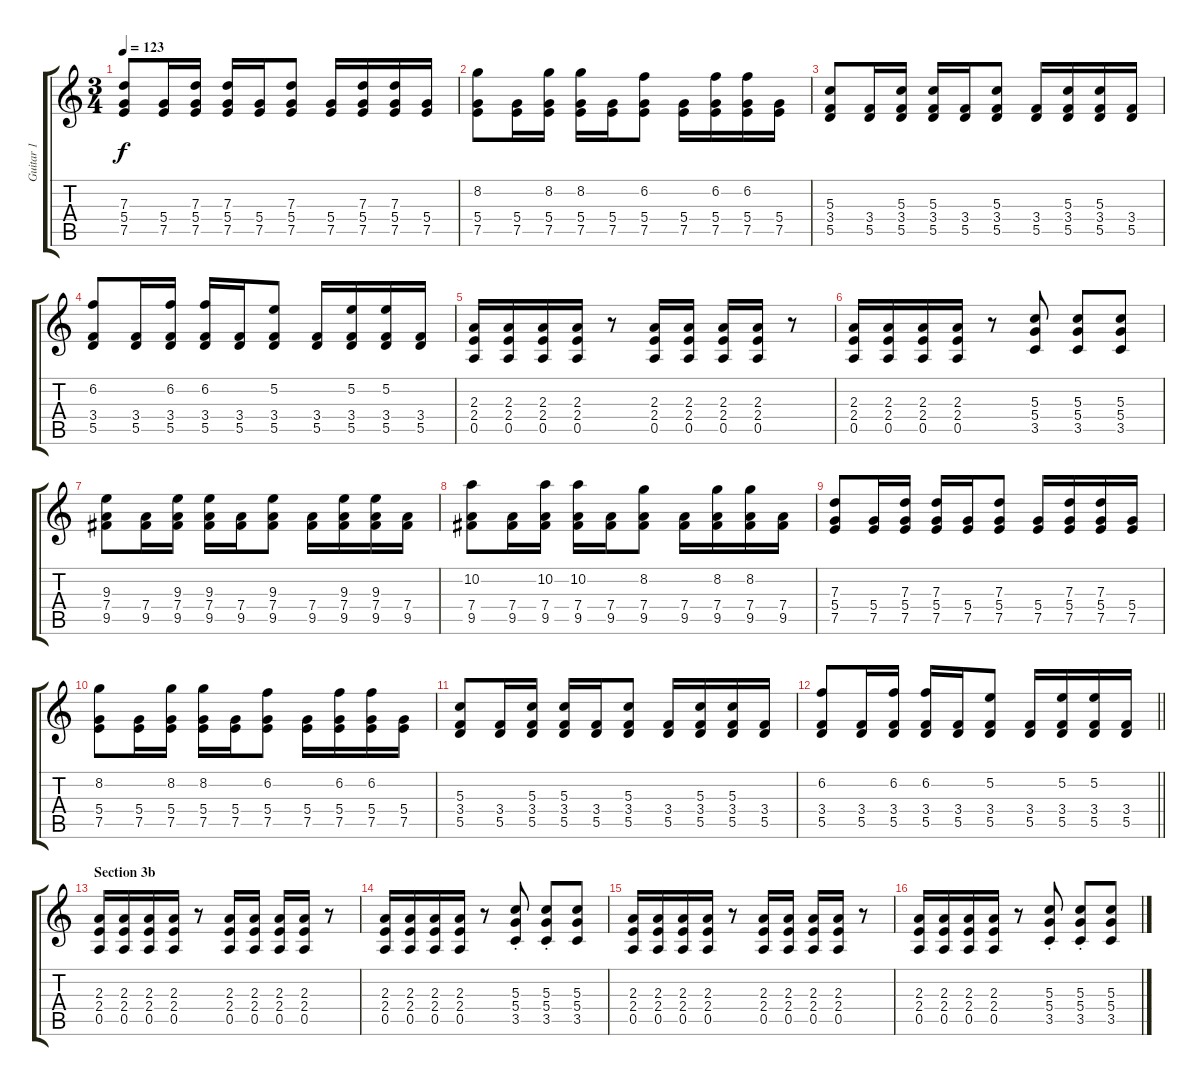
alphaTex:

\track ("Guitar 1" "Guitar 1") {instrument distortionguitar}
\staff {score tabs}
\tuning (E4 B3 G3 D3 A2 E2) {hide}
\ts (3 4)
\tempo 123
\clef g2
\ks c
(7.3 5.4 7.5).8{dy f} (5.4 7.5).16 (7.3 5.4 7.5).16 (7.3 5.4 7.5).16 (5.4 7.5).16 (7.3 5.4 7.5).8 (5.4 7.5).16 (7.3 5.4 7.5).16 (7.3 5.4 7.5).16 (5.4 7.5).16 |
(8.2 5.4 7.5).8 (5.4 7.5).16 (8.2 5.4 7.5).16 (8.2 5.4 7.5).16 (5.4 7.5).16 (6.2 5.4 7.5).8 (5.4 7.5).16 (6.2 5.4 7.5).16 (6.2 5.4 7.5).16 (5.4 7.5).16 |
(5.3 3.4 5.5).8 (3.4 5.5).16 (5.3 3.4 5.5).16 (5.3 3.4 5.5).16 (3.4 5.5).16 (5.3 3.4 5.5).8 (3.4 5.5).16 (5.3 3.4 5.5).16 (5.3 3.4 5.5).16 (3.4 5.5).16 |
(6.2 3.4 5.5).8 (3.4 5.5).16 (6.2 3.4 5.5).16 (6.2 3.4 5.5).16 (3.4 5.5).16 (5.2 3.4 5.5).8 (3.4 5.5).16 (5.2 3.4 5.5).16 (5.2 3.4 5.5).16 (3.4 5.5).16 |
(2.3 2.4 0.5).16{volume 13} (2.3 2.4 0.5).16 (2.3 2.4 0.5).16 (2.3 2.4 0.5).16 r.8 (2.3 2.4 0.5).16 (2.3 2.4 0.5).16 (2.3 2.4 0.5).16 (2.3 2.4 0.5).16 r.8 |
(2.3 2.4 0.5).16 (2.3 2.4 0.5).16 (2.3 2.4 0.5).16 (2.3 2.4 0.5).16 r.8 (5.3 5.4 3.5).8 (5.3 5.4 3.5).8 (5.3 5.4 3.5).8 |
(9.3 7.4 9.5).8 (7.4 9.5).16 (9.3 7.4 9.5).16 (9.3 7.4 9.5).16 (7.4 9.5).16 (9.3 7.4 9.5).8 (7.4 9.5).16 (9.3 7.4 9.5).16 (9.3 7.4 9.5).16 (7.4 9.5).16 |
(10.2 7.4 9.5).8 (7.4 9.5).16 (10.2 7.4 9.5).16 (10.2 7.4 9.5).16 (7.4 9.5).16 (8.2 7.4 9.5).8 (7.4 9.5).16 (8.2 7.4 9.5).16 (8.2 7.4 9.5).16 (7.4 9.5).16 |
(7.3 5.4 7.5).8 (5.4 7.5).16 (7.3 5.4 7.5).16 (7.3 5.4 7.5).16 (5.4 7.5).16 (7.3 5.4 7.5).8 (5.4 7.5).16 (7.3 5.4 7.5).16 (7.3 5.4 7.5).16 (5.4 7.5).16 |
(8.2 5.4 7.5).8 (5.4 7.5).16 (8.2 5.4 7.5).16 (8.2 5.4 7.5).16 (5.4 7.5).16 (6.2 5.4 7.5).8 (5.4 7.5).16 (6.2 5.4 7.5).16 (6.2 5.4 7.5).16 (5.4 7.5).16 |
(5.3 3.4 5.5).8 (3.4 5.5).16 (5.3 3.4 5.5).16 (5.3 3.4 5.5).16 (3.4 5.5).16 (5.3 3.4 5.5).8 (3.4 5.5).16 (5.3 3.4 5.5).16 (5.3 3.4 5.5).16 (3.4 5.5).16 |
\barLineRight lightlight
(6.2 3.4 5.5).8 (3.4 5.5).16 (6.2 3.4 5.5).16 (6.2 3.4 5.5).16 (3.4 5.5).16 (5.2 3.4 5.5).8 (3.4 5.5).16 (5.2 3.4 5.5).16 (5.2 3.4 5.5).16 (3.4 5.5).16 |
\section ("" "Section 3b")
(2.3 2.4 0.5).16 (2.3 2.4 0.5).16 (2.3 2.4 0.5).16 (2.3 2.4 0.5).16 r.8 (2.3 2.4 0.5).16 (2.3 2.4 0.5).16 (2.3 2.4 0.5).16 (2.3 2.4 0.5).16 r.8 |
(2.3 2.4 0.5).16 (2.3 2.4 0.5).16 (2.3 2.4 0.5).16 (2.3 2.4 0.5).16 r.8 (5.3{st} 5.4{st} 3.5{st}).8 (5.3{st} 5.4{st} 3.5{st}).8 (5.3 5.4 3.5).8 |
(2.3 2.4 0.5).16 (2.3 2.4 0.5).16 (2.3 2.4 0.5).16 (2.3 2.4 0.5).16 r.8 (2.3 2.4 0.5).16 (2.3 2.4 0.5).16 (2.3 2.4 0.5).16 (2.3 2.4 0.5).16 r.8 |
(2.3 2.4 0.5).16 (2.3 2.4 0.5).16 (2.3 2.4 0.5).16 (2.3 2.4 0.5).16 r.8 (5.3{st} 5.4{st} 3.5{st}).8 (5.3{st} 5.4{st} 3.5{st}).8 (5.3 5.4 3.5).8
